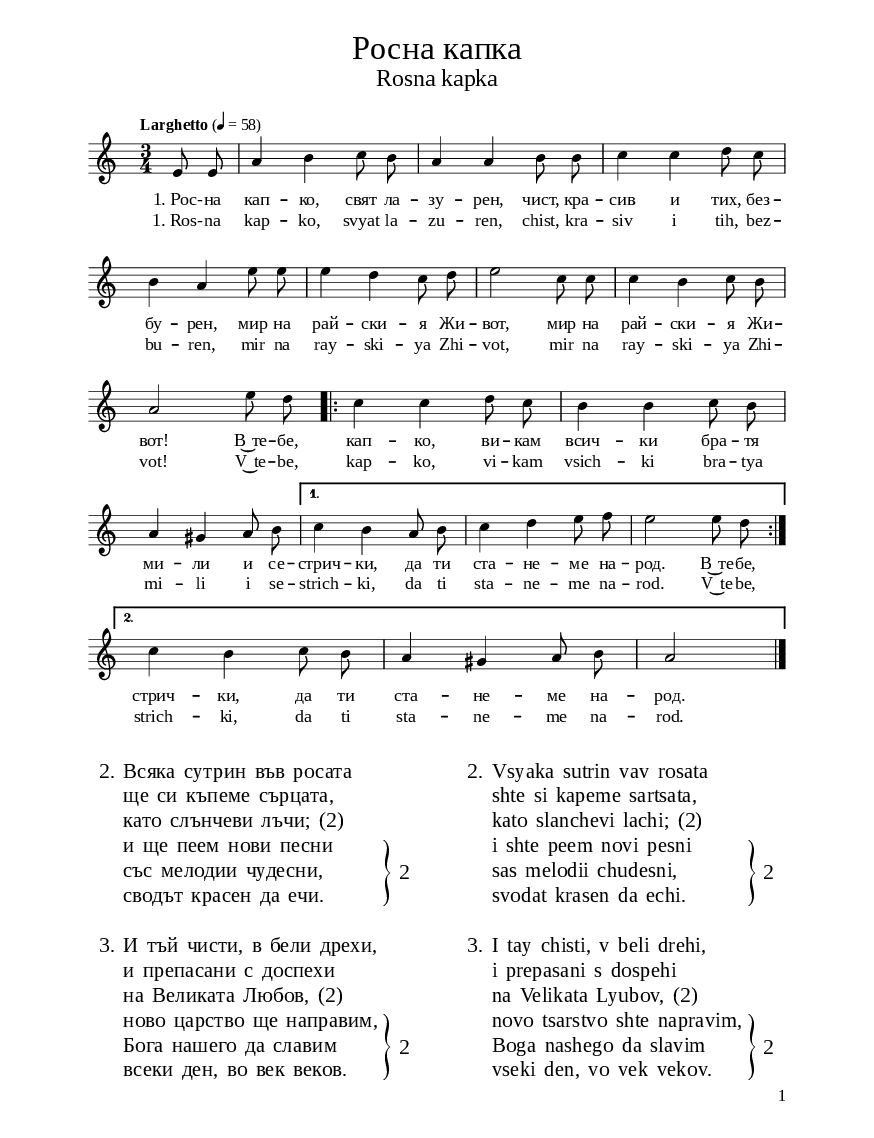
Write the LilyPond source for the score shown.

\version "2.24.1"

% include paper part and global functions
\include "include/globals.ily"
"rightBraces046" = \markup {
  \column {
    % repeat braces
    \translate #'(0 . -9.2 )
    \right-brace #32

    \translate #'(0 . -13.6 )
    \right-brace #32
  }
  \column {
    % repeat numbers
    \translate #'(0 . -9.8 )
    2

    \translate #'(0 . -16.8 )
    2
  }
}

\bookpart {
  \label #'ref046
  \tocItem \markup "Росна капка – Rosna kapka "
  \include "include/bookpart-paper.ily"
  \score {
    \include "include/score-layout.ily"

    \new Voice \absolute  {
      \clef treble
      \key a \minor
      \time 3/4
      \tempoFunc "Larghetto" 4 "58"
      \partial 4
      \autoBeamOff

      e'8 e' a'4 b' c''8 b' |  a'4 a' b'8 b' | c''4 c'' d''8 c'' \break | % 5

      b'4 a' e''8 e'' | e''4 d'' c''8 d'' | e''2 c''8 c'' | c''4 b' c''8 b' \break |

      a'2 e''8 d'' \repeat volta 2 {
        | c''4 c'' d''8 c'' |  b'4 b' c''8 b' \break |

        a'4 gis' a'8 b' |
      }  \alternative {
        { c''4 b' a'8 b' | c''4 d'' e''8 f'' | e''2 e''8 d''  \break |  }

        { c''4 b' c''8 b'8 | a'4 gis'4 a'8 b'8 | a'2 \bar "|." }
      }
    }

    \addlyrics {
      "1. Рос-" -- на кап -- ко, свят ла -- зу -- рен, чист, кра -- сив и тих, без --
      бу -- рен, мир на рай -- ски -- я Жи -- вот, мир на рай -- ски -- я Жи --
      вот! В~те -- бе, кап -- ко, ви -- кам всич -- ки бра -- тя
      ми -- ли и се -- стрич -- ки, да ти ста -- не -- ме на -- род. В~те -- бе,
      стрич -- ки, да ти ста -- не -- ме на -- род.
    }

    \addlyrics {
      "1. Ros-" -- na kap -- ko, svyat la -- zu -- ren, chist, kra -- siv i tih, bez --
      bu -- ren, mir na ray -- ski -- ya Zhi -- vot, mir na ray -- ski -- ya Zhi --
      vot! V~te -- be, kap -- ko, vi -- kam vsich -- ki bra -- tya
      mi -- li i se -- strich -- ki, da ti sta -- ne -- me na -- rod. V~te -- be,
      strich -- ki, da ti sta -- ne -- me na -- rod.
    }

    \header {
      title = \titleFunc "Росна капка" "Rosna kapka"
    }

    \midi{}

  } % score

  \markup \fontsize #bgCoupletFontSize {
    \hspace #1
    \override #`(baseline-skip . ,bgCoupletBaselineSkip)
    \column {
      \line { 2. Всяка сутрин във росата }
      \line {   "   " ще си къпеме сърцата, }

      \line {   "   " като слънчеви лъчи; (2)}

      \line {   "   " и ще пеем нови песни}

      \line {   "   " със мелодии чудесни,}

      \line {   "   " сводът красен да ечи.}

      \line{" "}

      \line {   3.  И тъй чисти, в бели дрехи,}

      \line {   "   " и препасани с доспехи}

      \line {   "   " на Великата Любов, (2)}

      \line {   "   " ново царство ще направим,}

      \line {   "   " Бога нашего да славим}

      \line {   "   " всеки ден, во век веков.}
    }  \"rightBraces046"

    \hspace #5
    \override #`(baseline-skip . ,bgCoupletBaselineSkip)
    \column {
      \line { 2. Vsyaka sutrin vav rosata }
      \line {   "   " shte si kapeme sartsata, }

      \line {   "   " kato slanchevi lachi; (2)}

      \line {   "   " i shte peem novi pesni}

      \line {   "   " sas melodii chudesni,}

      \line {   "   " svodat krasen da echi.}

      \line{" "}

      \line {   3.  I tay chisti, v beli drehi,}

      \line {   "   " i prepasani s dospehi}

      \line {   "   " na Velikata Lyubov, (2)}

      \line {   "   " novo tsarstvo shte napravim,}

      \line {   "   " Boga nashego da slavim}

      \line {   "   " vseki den, vo vek vekov.}
    } %column

    \"rightBraces046"
  } % markup

  % include foreign translation(s) of the song
  \version "2.24.1"

\markup \fill-line { \fontsize #deTitleFontSize "Tautropfen" }
\markup \null
\markup \null
\markup \fontsize #deCoupletFontSize {
  \hspace #15
  \override #`(baseline-skip . ,deCoupletBaselineSkip)

  \column {


    \line { 1. Tautropfen, azurblaue Welt,}

    \line { "   "rein, schön, still und ohne Sturm,}

    \line { "   "Frieden des paradiesischen Lebens,}

    \line { "   "Frieden des paradiesischen Lebens!}

    \line { "   "In dir, Tropfen, rufe ich }
     \line { "   "  alle lieben Brüder und Schwestern, }

    \line { "   "damit wir dein Volk werden.}
    \line { "   " }

    \line { 2. Jeden Morgen werden wir}

    \line { "   "  unsere Herzen im Tau baden}

    \line { "   "wie die Sonnenstrahlen, wie die Sonnenstrahlen}

    \line { "   "und wir werden neue Lieder singen,}

    \line { "   "mit wunderbaren Melodien,}

    \line { "   "auf dass das rote Himmelsgewölbe widerhalt.}
    \line { "   " }

    \line { 3. Und so  – rein, in weißen Kleidern}

    \line { "   "und umgürtet mit der Rüstung }
       \line { "   "      der großen Liebe, der großen Liebe }

    \line { "   "werden wir ein neues Reich errichten:}

    \line { "   "auf dass wir unseren Gott verherrlichen, }

    \line { "   "jeden Tag, auf ewig.}




  }

}


} % bookpart
